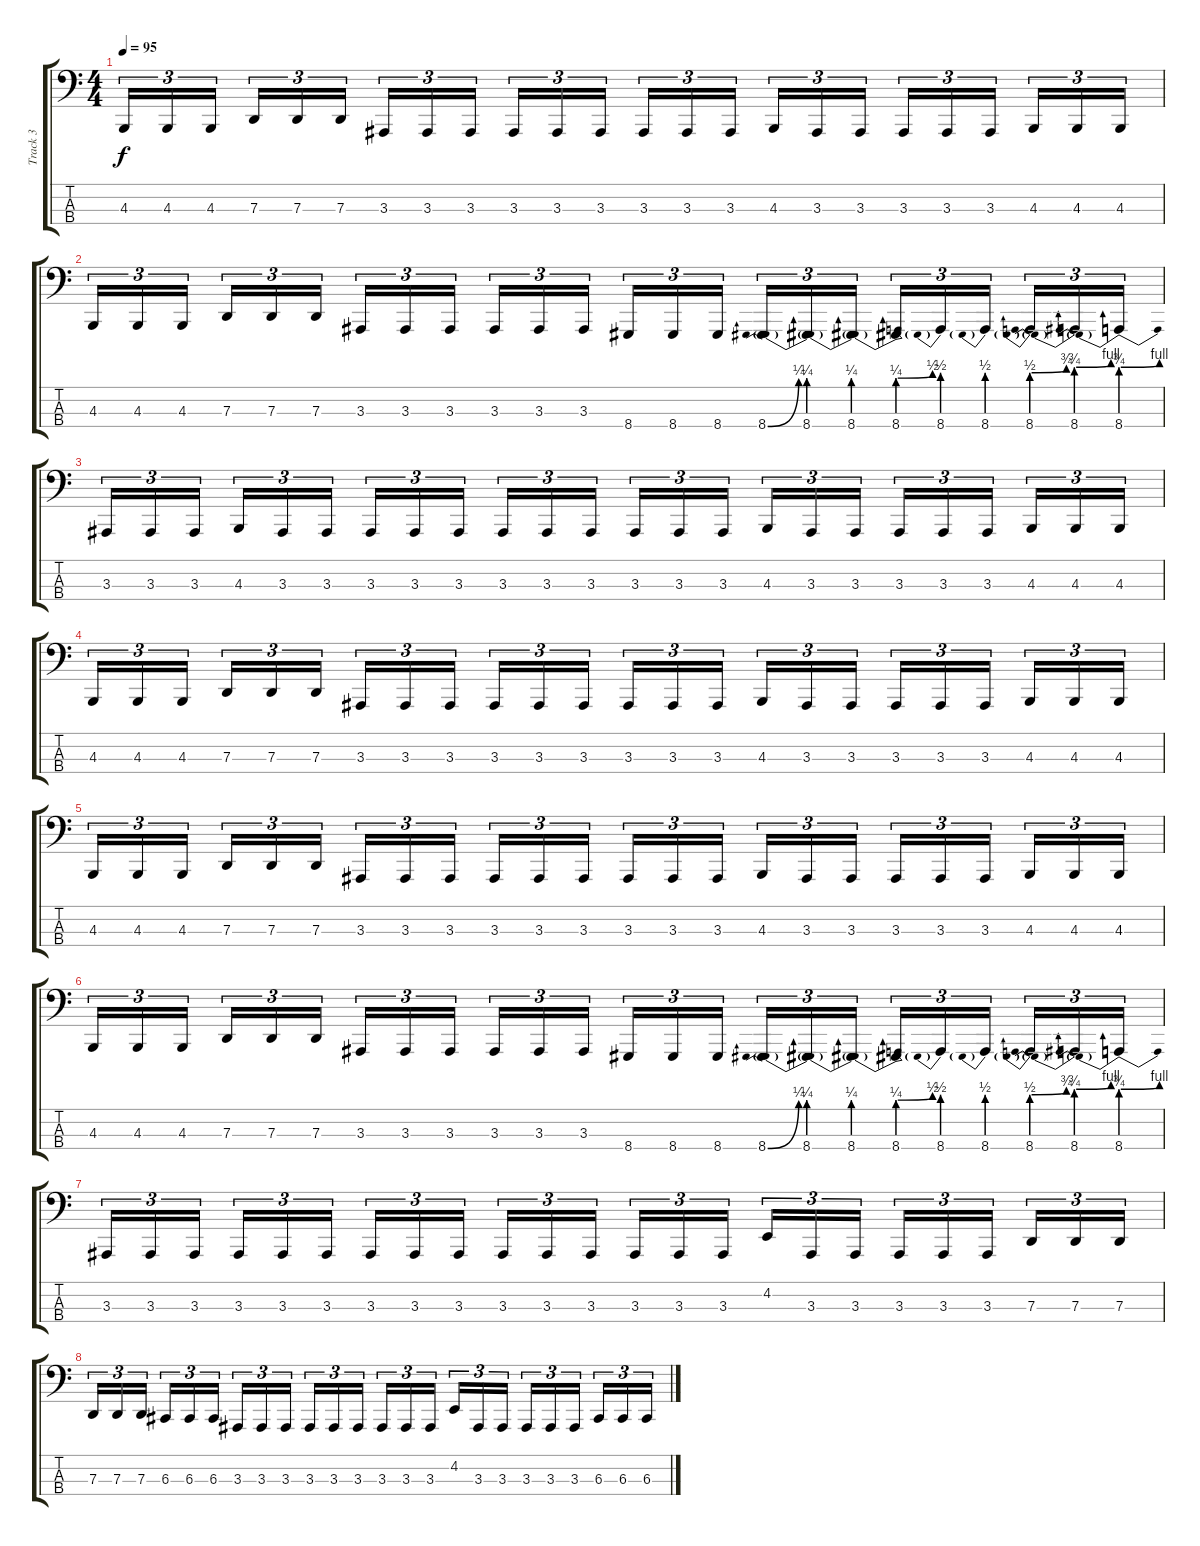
\track ("Track 3" "Track 3") {instrument lead8bassandlead}
\staff {score tabs}
\tuning (F2 C2 G1 C1) {hide}
\ts (4 4)
\tempo 95
\clef f4
\ks c
4.3.16{tu (3 2) dy f} 4.3.16{tu (3 2)} 4.3.16{tu (3 2) beam splitsecondary} 7.3.16{tu (3 2)} 7.3.16{tu (3 2)} 7.3.16{tu (3 2)} 3.3.16{tu (3 2)} 3.3.16{tu (3 2)} 3.3.16{tu (3 2) beam splitsecondary} 3.3.16{tu (3 2)} 3.3.16{tu (3 2)} 3.3.16{tu (3 2)} 3.3.16{tu (3 2)} 3.3.16{tu (3 2)} 3.3.16{tu (3 2) beam splitsecondary} 4.3.16{tu (3 2)} 3.3.16{tu (3 2)} 3.3.16{tu (3 2)} 3.3.16{tu (3 2)} 3.3.16{tu (3 2)} 3.3.16{tu (3 2) beam splitsecondary} 4.3.16{tu (3 2)} 4.3.16{tu (3 2)} 4.3.16{tu (3 2)} |
4.3.16{tu (3 2)} 4.3.16{tu (3 2)} 4.3.16{tu (3 2) beam splitsecondary} 7.3.16{tu (3 2)} 7.3.16{tu (3 2)} 7.3.16{tu (3 2)} 3.3.16{tu (3 2)} 3.3.16{tu (3 2)} 3.3.16{tu (3 2) beam splitsecondary} 3.3.16{tu (3 2)} 3.3.16{tu (3 2)} 3.3.16{tu (3 2)} 8.4.16{tu (3 2)} 8.4.16{tu (3 2)} 8.4.16{tu (3 2) beam splitsecondary} 8.4{be (bend 0 0 60 1)}.16{tu (3 2)} 8.4{be (prebend 0 1 60 1)}.16{tu (3 2)} 8.4{be (prebend 0 1 60 1)}.16{tu (3 2)} 8.4{be (prebendbend 0 1 60 2)}.16{tu (3 2)} 8.4{be (prebend 0 2 60 2)}.16{tu (3 2)} 8.4{be (prebend 0 2 60 2)}.16{tu (3 2) beam splitsecondary} 8.4{be (prebendbend 0 2 60 3)}.16{tu (3 2)} 8.4{be (prebendbend 0 3 60 4)}.16{tu (3 2)} 8.4{be (prebendbend 0 3 60 4)}.16{tu (3 2)} |
3.3.16{tu (3 2)} 3.3.16{tu (3 2)} 3.3.16{tu (3 2) beam splitsecondary} 4.3.16{tu (3 2)} 3.3.16{tu (3 2)} 3.3.16{tu (3 2)} 3.3.16{tu (3 2)} 3.3.16{tu (3 2)} 3.3.16{tu (3 2) beam splitsecondary} 3.3.16{tu (3 2)} 3.3.16{tu (3 2)} 3.3.16{tu (3 2)} 3.3.16{tu (3 2)} 3.3.16{tu (3 2)} 3.3.16{tu (3 2) beam splitsecondary} 4.3.16{tu (3 2)} 3.3.16{tu (3 2)} 3.3.16{tu (3 2)} 3.3.16{tu (3 2)} 3.3.16{tu (3 2)} 3.3.16{tu (3 2) beam splitsecondary} 4.3.16{tu (3 2)} 4.3.16{tu (3 2)} 4.3.16{tu (3 2)} |
4.3.16{tu (3 2)} 4.3.16{tu (3 2)} 4.3.16{tu (3 2) beam splitsecondary} 7.3.16{tu (3 2)} 7.3.16{tu (3 2)} 7.3.16{tu (3 2)} 3.3.16{tu (3 2)} 3.3.16{tu (3 2)} 3.3.16{tu (3 2) beam splitsecondary} 3.3.16{tu (3 2)} 3.3.16{tu (3 2)} 3.3.16{tu (3 2)} 3.3.16{tu (3 2)} 3.3.16{tu (3 2)} 3.3.16{tu (3 2) beam splitsecondary} 4.3.16{tu (3 2)} 3.3.16{tu (3 2)} 3.3.16{tu (3 2)} 3.3.16{tu (3 2)} 3.3.16{tu (3 2)} 3.3.16{tu (3 2) beam splitsecondary} 4.3.16{tu (3 2)} 4.3.16{tu (3 2)} 4.3.16{tu (3 2)} |
4.3.16{tu (3 2)} 4.3.16{tu (3 2)} 4.3.16{tu (3 2) beam splitsecondary} 7.3.16{tu (3 2)} 7.3.16{tu (3 2)} 7.3.16{tu (3 2)} 3.3.16{tu (3 2)} 3.3.16{tu (3 2)} 3.3.16{tu (3 2) beam splitsecondary} 3.3.16{tu (3 2)} 3.3.16{tu (3 2)} 3.3.16{tu (3 2)} 3.3.16{tu (3 2)} 3.3.16{tu (3 2)} 3.3.16{tu (3 2) beam splitsecondary} 4.3.16{tu (3 2)} 3.3.16{tu (3 2)} 3.3.16{tu (3 2)} 3.3.16{tu (3 2)} 3.3.16{tu (3 2)} 3.3.16{tu (3 2) beam splitsecondary} 4.3.16{tu (3 2)} 4.3.16{tu (3 2)} 4.3.16{tu (3 2)} |
4.3.16{tu (3 2)} 4.3.16{tu (3 2)} 4.3.16{tu (3 2) beam splitsecondary} 7.3.16{tu (3 2)} 7.3.16{tu (3 2)} 7.3.16{tu (3 2)} 3.3.16{tu (3 2)} 3.3.16{tu (3 2)} 3.3.16{tu (3 2) beam splitsecondary} 3.3.16{tu (3 2)} 3.3.16{tu (3 2)} 3.3.16{tu (3 2)} 8.4.16{tu (3 2)} 8.4.16{tu (3 2)} 8.4.16{tu (3 2) beam splitsecondary} 8.4{be (bend 0 0 60 1)}.16{tu (3 2)} 8.4{be (prebend 0 1 60 1)}.16{tu (3 2)} 8.4{be (prebend 0 1 60 1)}.16{tu (3 2)} 8.4{be (prebendbend 0 1 60 2)}.16{tu (3 2)} 8.4{be (prebend 0 2 60 2)}.16{tu (3 2)} 8.4{be (prebend 0 2 60 2)}.16{tu (3 2) beam splitsecondary} 8.4{be (prebendbend 0 2 60 3)}.16{tu (3 2)} 8.4{be (prebendbend 0 3 60 4)}.16{tu (3 2)} 8.4{be (prebendbend 0 3 60 4)}.16{tu (3 2)} |
3.3.16{tu (3 2)} 3.3.16{tu (3 2)} 3.3.16{tu (3 2) beam splitsecondary} 3.3.16{tu (3 2)} 3.3.16{tu (3 2)} 3.3.16{tu (3 2)} 3.3.16{tu (3 2)} 3.3.16{tu (3 2)} 3.3.16{tu (3 2) beam splitsecondary} 3.3.16{tu (3 2)} 3.3.16{tu (3 2)} 3.3.16{tu (3 2)} 3.3.16{tu (3 2)} 3.3.16{tu (3 2)} 3.3.16{tu (3 2) beam splitsecondary} 4.2.16{tu (3 2)} 3.3.16{tu (3 2)} 3.3.16{tu (3 2)} 3.3.16{tu (3 2)} 3.3.16{tu (3 2)} 3.3.16{tu (3 2) beam splitsecondary} 7.3.16{tu (3 2)} 7.3.16{tu (3 2)} 7.3.16{tu (3 2)} |
7.3.16{tu (3 2)} 7.3.16{tu (3 2)} 7.3.16{tu (3 2) beam splitsecondary} 6.3.16{tu (3 2)} 6.3.16{tu (3 2)} 6.3.16{tu (3 2)} 3.3.16{tu (3 2)} 3.3.16{tu (3 2)} 3.3.16{tu (3 2) beam splitsecondary} 3.3.16{tu (3 2)} 3.3.16{tu (3 2)} 3.3.16{tu (3 2)} 3.3.16{tu (3 2)} 3.3.16{tu (3 2)} 3.3.16{tu (3 2) beam splitsecondary} 4.2.16{tu (3 2)} 3.3.16{tu (3 2)} 3.3.16{tu (3 2)} 3.3.16{tu (3 2)} 3.3.16{tu (3 2)} 3.3.16{tu (3 2) beam splitsecondary} 6.3.16{tu (3 2)} 6.3.16{tu (3 2)} 6.3.16{tu (3 2)}
